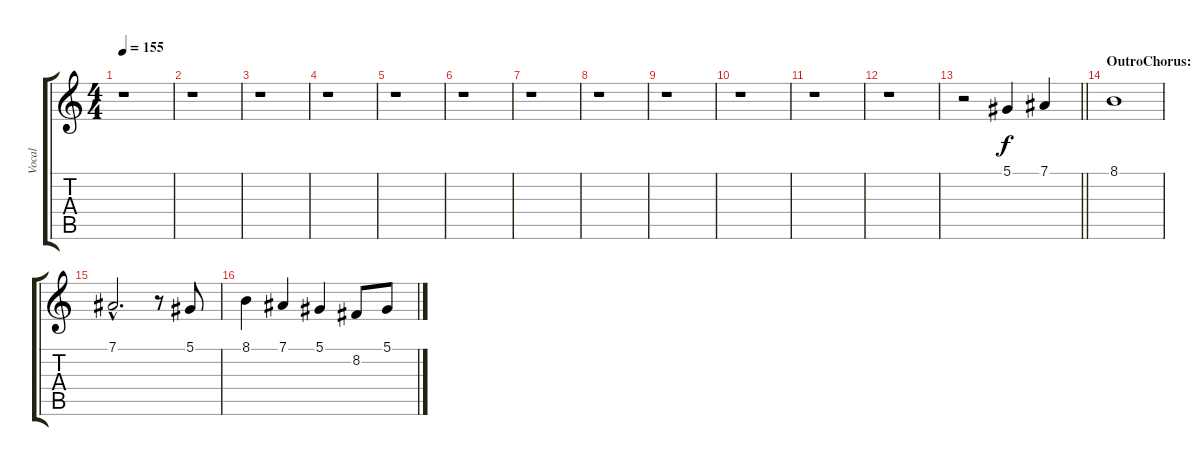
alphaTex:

\track ("Vocal" "Vocal") {instrument oboe}
\staff {score tabs}
\tuning (Eb4 Bb3 Gb3 Db3 Ab2 Eb2) {hide}
\ts (4 4)
\tempo 155
\clef g2
\ks c
r.1{dy f} |
r.1 |
r.1 |
r.1 |
r.1 |
r.1 |
r.1 |
r.1 |
r.1 |
r.1 |
r.1 |
r.1 |
\barLineRight lightlight
r.2 5.1.4 7.1.4 |
\section ("" "OutroChorus:")
8.1.1 |
7.1{hac}.2{d} r.8 5.1.8 |
8.1.4 7.1.4 5.1.4 8.2.8 5.1.8
